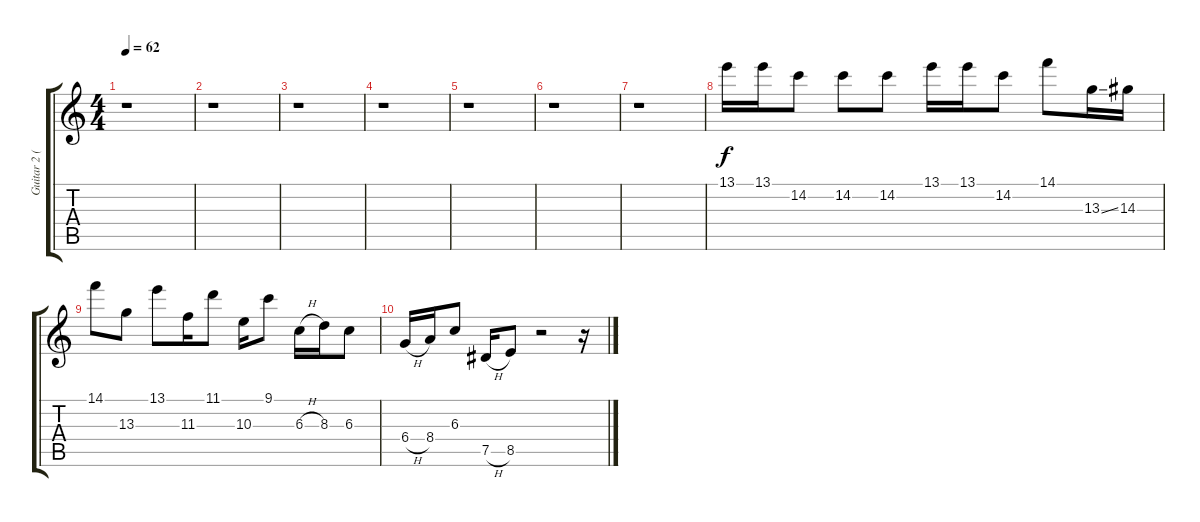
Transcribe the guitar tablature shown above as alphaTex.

\track ("Guitar 2 ( Acoustic )" "Guitar 2 (") {instrument acousticguitarsteel}
\staff {score tabs}
\tuning (Eb4 Bb3 Gb3 Db3 Ab2 Eb2) {hide}
\ts (4 4)
\tempo 62
\clef g2
\ks c
r.1{dy f} |
r.1 |
r.1 |
r.1 |
r.1 |
r.1 |
r.1 |
13.1.16 13.1.16 14.2.8 14.2.8 14.2.8 13.1.16 13.1.16 14.2.8 14.1.8 13.3{ss}.16 14.3.16 |
14.1.8 13.3.8 13.1.8 11.3.16 11.1.8 10.3.16 9.1.8 6.3{h}.16 8.3.16 6.3.8 |
6.4{h}.16 8.4.16 6.3.8 7.5{h}.16 8.5.8 r.2 r.16
